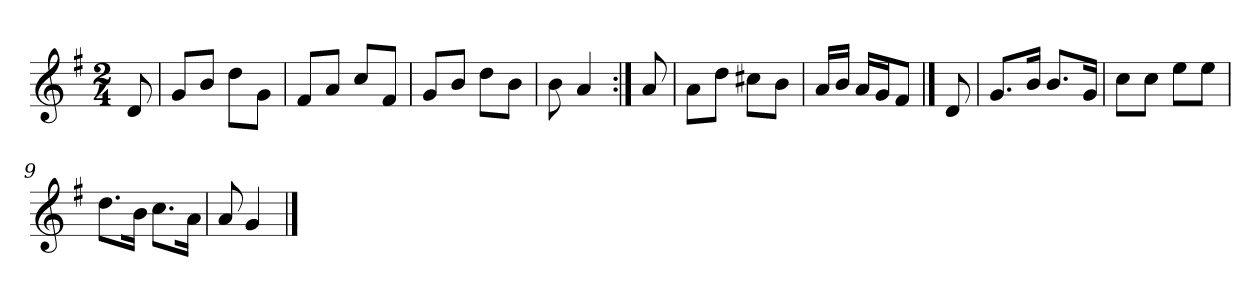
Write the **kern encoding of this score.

**kern
*part1
*staff1
*clefG2
*k[f#]
*G:
*M2/4
*MM120
=
8d
=1
8g/L
8b/J
8dd\L
8g\J
=2
8f#/L
8a/J
8cc/L
8f#/J
=3
8g/L
8b/J
8dd\L
8b\J
=4
8b
4a
=:|!
8a
=5
8a\L
8dd\J
8cc#X\L
8b\J
=6
16a/LL
16b/JJ
16a/LL
16g/J
8f#/J
==
8d
=7
8.g/L
16b/Jk
8.b/L
16g/Jk
=8
8cc\L
8cc\J
8ee\L
8ee\J
=9
8.dd\L
16b\Jk
8.cc\L
16a\Jk
=10
8a
4g
==
*-
